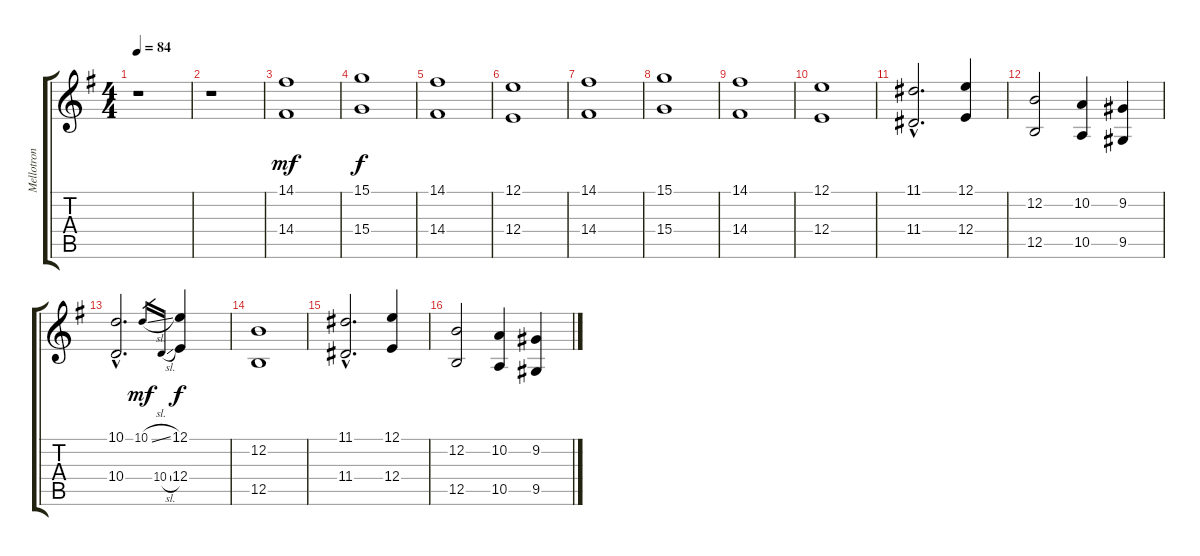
\track ("Mellotron" "Mellotron") {instrument stringensemble1}
\staff {score tabs}
\tuning (E4 B3 E3 E3 B2 E2) {hide}
\ts (4 4)
\tempo 84
\clef g2
\ks g
r.1{dy mf} |
r.1 |
(14.1 14.4).1 |
(15.1 15.4).1{dy f} |
(14.1 14.4).1 |
(12.1 12.4).1 |
(14.1 14.4).1 |
(15.1 15.4).1 |
(14.1 14.4).1 |
(12.1 12.4).1 |
(11.1{hac} 11.4{hac}).2{d} (12.1 12.4).4 |
(12.2 12.5).2 (10.2 10.5).4 (9.2 9.5).4 |
(10.1{hac} 10.4{hac}).2{d} 10.1{sl}.16{gr dy mf} 10.4{sl}.16{gr} (12.1 12.4).4{dy f} |
(12.2 12.5).1 |
(11.1{hac} 11.4{hac}).2{d} (12.1 12.4).4 |
(12.2 12.5).2 (10.2 10.5).4 (9.2 9.5).4
